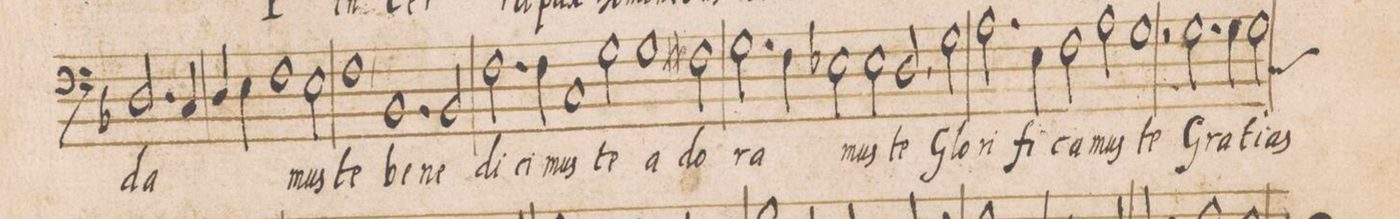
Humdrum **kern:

**kern	**text
*I"BASVS	*
*clefF4	*
*k[b-]	*
*met(C|)	*
*M2/1	*
2.D/	-da-
4C/	.
4D/	.
4E\	.
1F\	.
=10-	=10-
2E\	-mus
1F,<	te
=11-	=11-
1.BB-	be-
2BB-/	-ne-
=12-	=12-
2.F\	-di-
4F\	-ci-
1C	-mus
=13-	=13-
2G\	te
1G	a-
2F#X\	-do-
=14-	=14-
2.G\	-ra-
4Fny\	.
2E-X\	.
2E-\	-mus
=15-	=15-
2D,</	te
2G\	Glo-
2.A\	-ri-
4Eny\	-fi-
=16-	=16-
2F\	-ca-
2A\	-mus
1G	te
=17-	=17-
2r	.
2.G\	Gra-
4G\	-ti-
*custos:C	*
2G\	-as
=18-	=18-
*-	*-
